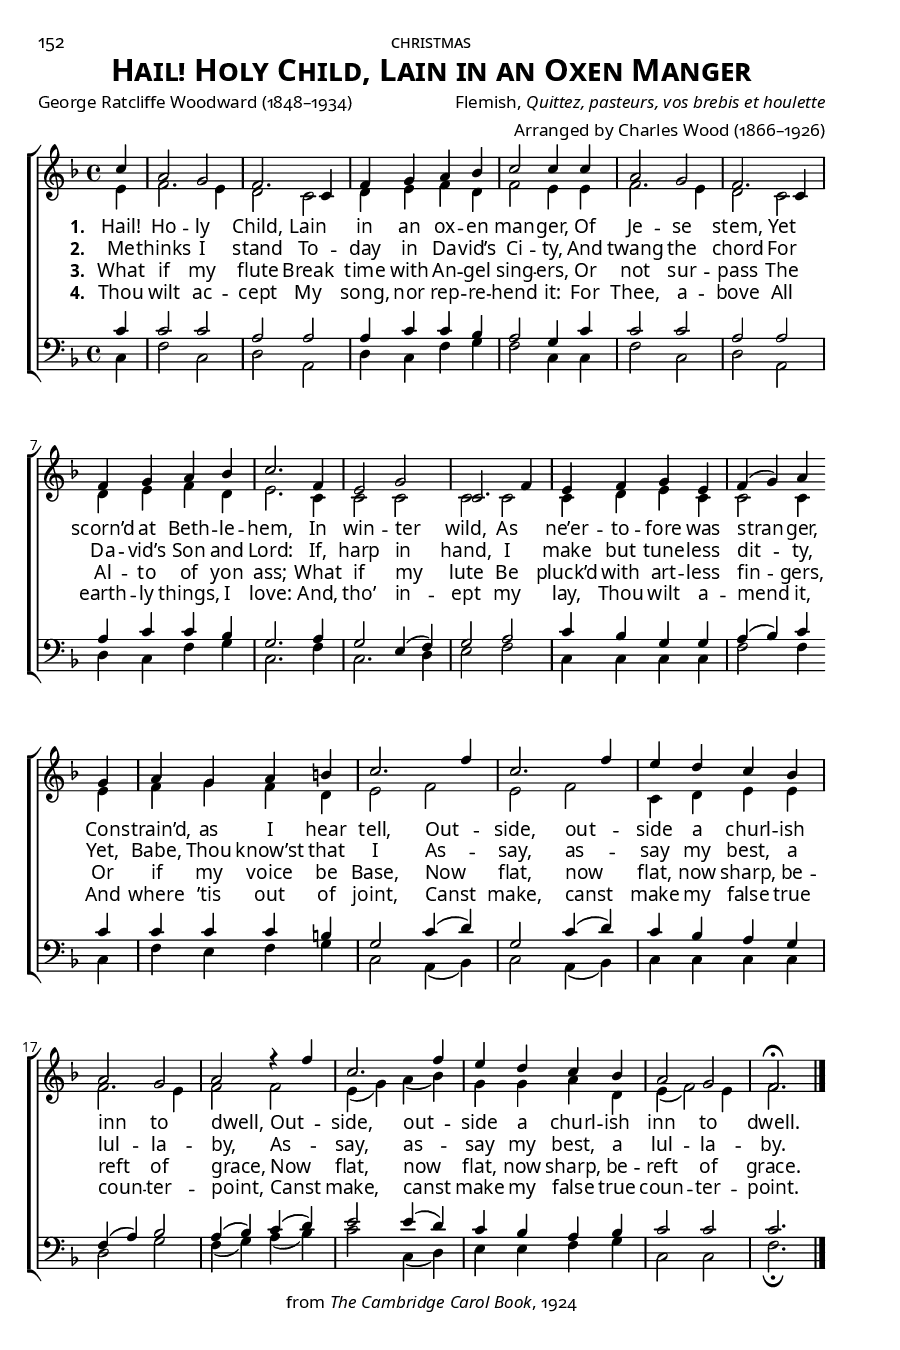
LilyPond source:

\version "2.14.2"
\include "util.ly"
\header {
  title = \markup{\override #'(font-name . "Garamond Premier Pro Semibold"){ \abs-fontsize #15 \smallCapsOldStyle"Hail! Holy Child, Lain in an Oxen Manger"}}
  poet = \markup\oldStyleNum"George Ratcliffe Woodward (1848–1934)"
  composer = \markup{"Flemish,"\italic"Quittez, pasteurs, vos brebis et houlette"}
  arranger = \markup\oldStyleNum"Arranged by Charles Wood (1866–1926)"
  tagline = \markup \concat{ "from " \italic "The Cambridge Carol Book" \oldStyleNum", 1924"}
}
\paper {
  %print-all-headers = ##f
  paper-height = 9\in
  paper-width = 6\in
  indent = 0\in
  %system-system-spacing = #'((basic-distance . 10) (padding . 0))
  %system-system-spacing =
  %  #'((basic-distance . 0)
  %     (minimum-distance . 0)
  %     (padding . -0.35)
  %     (stretchability . 100))
  ragged-last-bottom = ##f
  ragged-bottom = ##f
  two-sided = ##t
  inner-margin = 0.5\in
  outer-margin = 0.25\in
  top-margin = 0.25\in
  bottom-margin = 0.25\in
  first-page-number = #152
  print-first-page-number = ##t
  headerLine = \markup{\override #'(font-name . "Garamond Premier Pro") \smallCapsOldStyle"christmas"}
  oddHeaderMarkup = \markup\fill-line{
     \override #'(font-name . "Garamond Premier Pro")\abs-fontsize #8.5
     \combine 
        \fill-line{"" \on-the-fly #print-page-number-check-first
        \oldStylePageNum""
        }
        \fill-line{\headerLine}
  }
  evenHeaderMarkup = \markup {
     \override #'(font-name . "Garamond Premier Pro")\abs-fontsize #8.5
     \combine
        \on-the-fly #print-page-number-check-first
        \oldStylePageNum""
        \fill-line{\headerLine}
  }
}
#(set-global-staff-size 15) \paper{ #(define fonts (make-pango-font-tree "GoudyOlSt BT" "Garamond Premier Pro" "Garamond Premier Pro" (/ 15 20))) }
global = {
  \key f \major
  \time 4/4
  \autoBeamOff
  \override DynamicLineSpanner #'staff-padding = #0.0
  \override DynamicLineSpanner #'Y-extent = #'(-1 . 1)
}

sopMusic = \relative c' {
  \partial 4 c'4 |
  a2 g |
  f2. c4 |
  f g a bes |
  c2 c4 c |
  a2 g |
  f2. c4 |
  
  f g a bes |
  c2. f,4 |
  e2 g |
  c,2. f4 |
  e f g e |
  
  f( g) a \bar""\break g |
  a g a b |
  c2. f4 |
  c2. f4 |
  e d c bes |
  
  a2 g |
  a r4 f' |
  c2. f4 |
  e d c bes |
  a2 g |
  \partial 2. f2.\fermata \bar "|."
}
sopWords = \lyricmode {
  
}

altoMusic = \relative c' {
  e4 |
  f2. e4 |
  d2 c |
  d4 e f d |
  f2 e4 e |
  f2. e4 |
  d2 c |
  
  d4 e f d |
  e2. c4 |
  c2 c |
  c2 c |
  c4 d e c |
  
  c2 c4 e |
  f g f d |
  e2 f |
  e f |
  c4 d e e |
  
  f2. e4 |
  f2 f |
  e4( g) a( bes) g g a d, |
  e( f2) e4 |
  f2. \bar "|."
}
altoWords = \lyricmode {  
  \dropLyricsV
  \set stanza = #"1. "
  \set associatedVoice = "tenors"
  Hail! Ho -- ly Child,
  Lain in an ox -- en man -- ger,
  Of Je -- se stem,
  Yet scorn’d at Beth -- le -- hem,
  In win -- ter wild,
  As ne’er -- to -- fore was stran -- ger,
  Con -- strain’d, as I hear tell,
  Out -- side, out -- side
  a churl -- ish inn to dwell,
  Out -- side, out -- side
  a churl -- ish inn to dwell.
}
altoWordsII = \lyricmode {
  \dropLyricsV
%\markup\italic
  \set stanza = #"2. "
  \set associatedVoice = "tenors"
  Me -- thinks I stand
  To -- day in Da -- vid’s Ci -- ty,
  And twang the chord
  For Da -- vid’s Son and Lord:
  If, harp in hand,
  I make but tune -- less dit -- ty,
  Yet, Babe, Thou know’st that I
  As -- say, as -- say my best, a lul -- la -- by,
  As -- say, as -- say my best, a lul -- la -- by.
}
altoWordsIII = \lyricmode {
  \dropLyricsV
  \set stanza = #"3. "
  \set associatedVoice = "tenors"
  What if my flute
  Break time with An -- gel sing -- ers,
  Or not sur -- pass
  The Al -- to of yon ass;
  What if my lute
  Be pluck’d with art -- less fin -- gers,
  Or if my voice be Base,
  Now flat, now flat, now sharp, be -- reft of grace,
  Now flat, now flat, now sharp, be -- reft of grace.
}
altoWordsIV = \lyricmode {
  \dropLyricsV
  \set stanza = #"4. "
  \set associatedVoice = "tenors"
  Thou wilt ac -- cept
  My song, nor rep -- re -- hend it:
  For Thee, a -- bove
  All earth -- ly things, I love:
  And, tho’ in -- ept my lay,
  Thou wilt a -- mend it,
  And where ’tis out of joint,
  Canst make, canst make my false true coun -- ter -- point,
  Canst make, canst make my false true coun -- ter -- point.
}
altoWordsV = \lyricmode {
  \set stanza = #"5. "
  \set ignoreMelismata = ##t
}
altoWordsVI = \lyricmode {
  \set stanza = #"6. "
  \set ignoreMelismata = ##t
}
tenorMusic = \relative c' {
  c4 |
  c2 c |
  a a |
  a4 c c bes |
  a2 g4 c |
  c2 c |
  a a |
  
  a4 c c bes |
  g2. a4 |
  g2 e4( f) |
  g2 a |
  c4 bes g g |
  
  a( bes) c c |
  c c c b |
  g2 c4( d) |
  g,2 c4( d) |
  c bes a g |
  
  f( a) bes2 |
  a4( bes) c( d) |
  e2 e4( d) |
  c4 bes a bes |
  c2 c |
  c2. \bar "|."
}
tenorWords = \lyricmode {

}

bassMusic = \relative c {
  c4 |
  f2 c |
  d a |
  d4 c f g |
  f2 c4 c |
  f2 c |
  d a |
  
  d4 c f g |
  c,2. f4 |
  c2. d4 |
  e2 f |
  c4 c c c |
  
  f2 f4 c |
  f e f g |
  c,2 a4( bes) |
  c2 a4( bes) |
  c c c c |
  
  d2 g |
  f4( g) a( bes) |
  c2 c,4( d) |
  e e f g |
  c,2 c |
  f2.\fermata \bar "|."
}
bassWords = \lyricmode {

}

pianoRH = \relative c' {
  
}
pianoLH = \relative c' {
  
}

\score {
  <<
   \new ChoirStaff <<
    \new Staff = women <<
      \new Voice = "sopranos" { \voiceOne << \global \sopMusic >> }
      \new Voice = "altos" { \voiceTwo << \global \altoMusic >> }
    >>
    \new Staff = men <<
      \clef bass
      \new Voice = "tenors" { \voiceOne << \global \tenorMusic >> }
      \new Voice = "basses" { \voiceTwo << \global \bassMusic >> }
    >>
    \new Lyrics \with { alignAboveContext = #"women" \override VerticalAxisGroup #'nonstaff-relatedstaff-spacing = #'((basic-distance . 1))} \lyricsto "sopranos" \sopWords
    \new Lyrics = "altosVI"  \with { alignBelowContext = #"women" } \lyricsto "altos" \altoWordsVI
    \new Lyrics = "altosV"  \with { alignBelowContext = #"women" } \lyricsto "altos" \altoWordsV
    \new Lyrics = "altosIV"  \with { alignBelowContext = #"women" } \lyricsto "altos" \altoWordsIV
    \new Lyrics = "altosIII"  \with { alignBelowContext = #"women" } \lyricsto "altos" \altoWordsIII
    \new Lyrics = "altosII"  \with { alignBelowContext = #"women" } \lyricsto "altos" \altoWordsII
    \new Lyrics = "altos"  \with { alignBelowContext = #"women" \override VerticalAxisGroup #'nonstaff-relatedstaff-spacing = #'((basic-distance . 1)) } \lyricsto "altos" \altoWords
    \new Lyrics \with { alignAboveContext = #"men" \override VerticalAxisGroup #'nonstaff-relatedstaff-spacing = #'((basic-distance . 1)) } \lyricsto "tenors" \tenorWords
    \new Lyrics \with { alignBelowContext = #"men" \override VerticalAxisGroup #'nonstaff-relatedstaff-spacing = #'((basic-distance . 1)) } \lyricsto "basses" \bassWords
  >>
%    \new PianoStaff << \new Staff { \new Voice { \pianoRH } } \new Staff { \clef "bass" \pianoLH } >>
  >>
  \layout {
    \context {
      \Score
      %\override SpacingSpanner #'base-shortest-duration = #(ly:make-moment 1 8)
      %\override SpacingSpanner #'common-shortest-duration = #(ly:make-moment 1 4)
    }
    \context {
      % Remove all empty staves
      % \Staff \RemoveEmptyStaves \override VerticalAxisGroup #'remove-first = ##t
    }
  }
  \midi {
    %\tempo 4 = 90
    \set Staff.midiInstrument = "flute"
  
    \context {
      \Voice
      \remove "Dynamic_performer"
    }
  }
}
